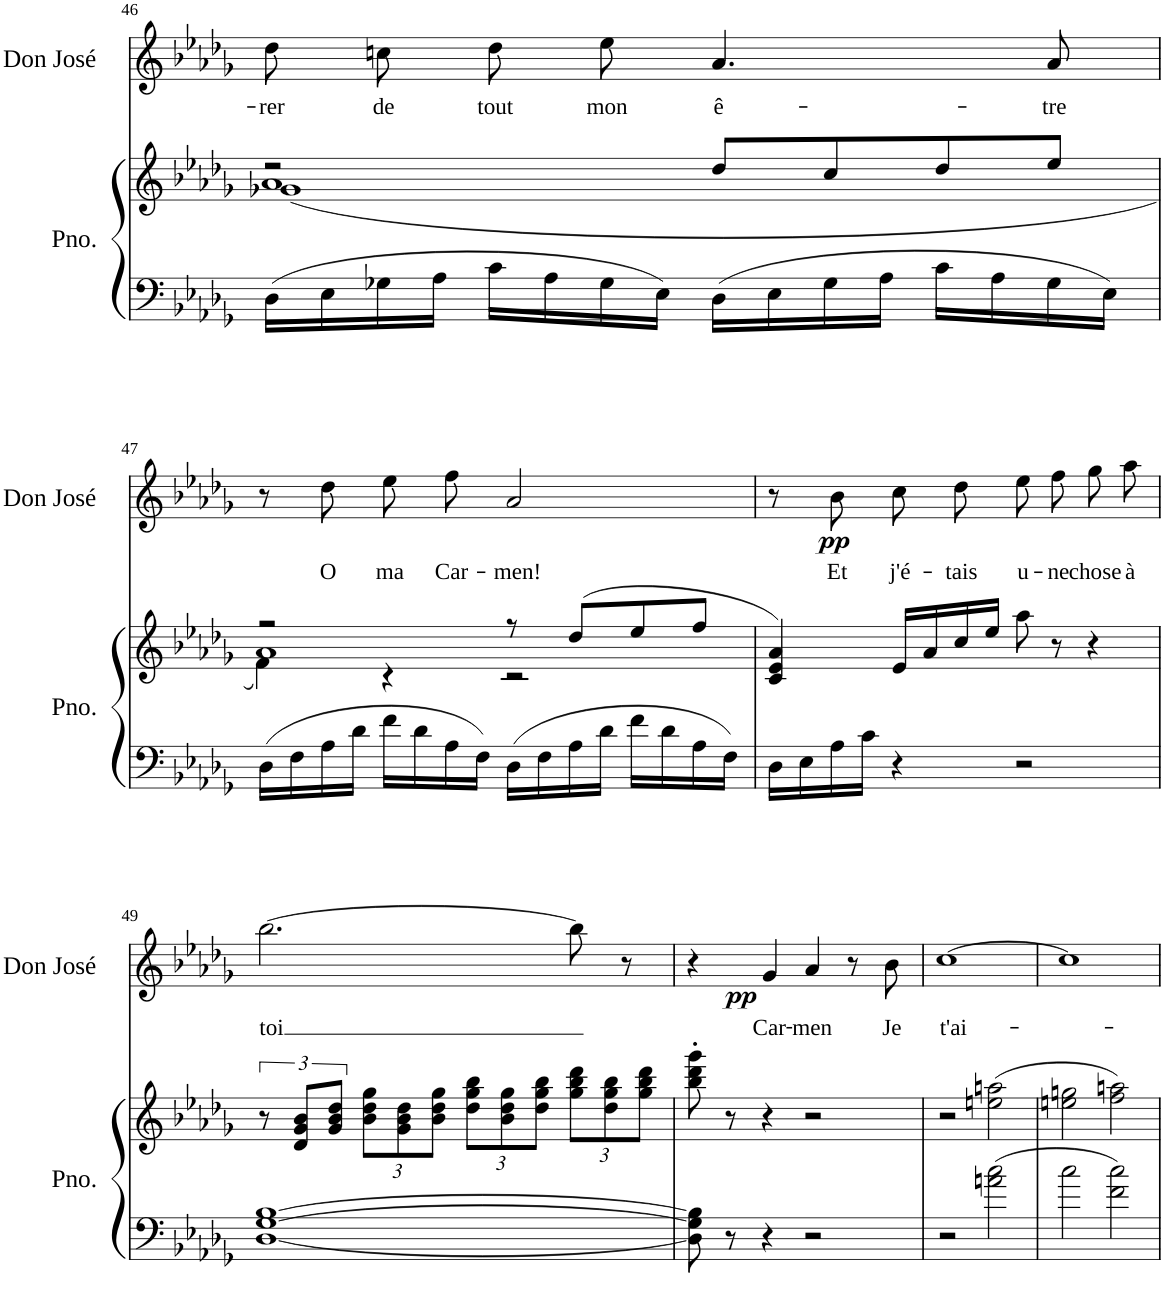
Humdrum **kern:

**kern	**kern	**kern	**text	**dynam
*part2	*part2	*part1	*part1	*part1
*staff3	*staff2	*staff1	*staff1	*staff1
*I"Piano	*	*I"Don José	*	*
*I'Pno.	*	*I'Don José	*	*
!!LO:PB:g=z
*clefF4	*clefG2	*clefG2	*	*
*k[b-e-a-d-g-]	*k[b-e-a-d-g-]	*k[b-e-a-d-g-]	*	*
*M4/4	*M4/4	*M4/4	*	*
*met(c)	*met(c)	*met(c)	*	*
=46	=46	=46	=46	=46
*	*^	*	*	*
*	*	*^	*	*	*
!	!	!	!	!	!LO:LY:b	!
16D-\LL	2r	1a-	(1g-X	8dd-\L	-rer	.
16E-\	.	.	.	.	.	.
!	!	!	!	!	!LO:LY:b	!
16G-X\	.	.	.	8ccn\J	de	.
16A-\JJ	.	.	.	.	.	.
!	!	!	!	!	!LO:LY:b	!
16c\LL	.	.	.	8dd-\L	tout	.
16A-\	.	.	.	.	.	.
!	!	!	!	!	!LO:LY:b	!
16G-\	.	.	.	8ee-\J	mon	.
16E-\JJ	.	.	.	.	.	.
!	!	!	!	!	!LO:LY:b	!
16D-\LL	8dd-/L	.	.	4.a-/	ê-	.
16E-\	.	.	.	.	.	.
16G-\	8cc/	.	.	.	.	.
16A-\JJ	.	.	.	.	.	.
16c\LL	8dd-/	.	.	.	.	.
16A-\	.	.	.	.	.	.
!	!	!	!	!	!LO:LY:b	!
16G-\	8ee-/J	.	.	8a-/	-tre	.
16E-\JJ	.	.	.	.	.	.
!!LO:LB:g=z
=47	=47	=47	=47	=47	=47	=47
16D-\LL	2r	1a-	4f\)	8r	.	.
16F\	.	.	.	.	.	.
!	!	!	!	!	!LO:LY:b	!
16A-\	.	.	.	8dd-\	O	.
16d-\JJ	.	.	.	.	.	.
!	!	!	!	!	!LO:LY:b	!
16f\LL	.	.	4r	8ee-\L	ma	.
16d-\	.	.	.	.	.	.
!	!	!	!	!	!LO:LY:b	!
16A-\	.	.	.	8ff\J	Car-	.
16F\JJ	.	.	.	.	.	.
!	!	!	!	!	!LO:LY:b	!
16D-\LL	8r	.	2r	2a-/	-men!	.
16F\	.	.	.	.	.	.
16A-\	(8dd-/L	.	.	.	.	.
16d-\JJ	.	.	.	.	.	.
16f\LL	8ee-/	.	.	.	.	.
16d-\	.	.	.	.	.	.
16A-\	8ff/J	.	.	.	.	.
16F\JJ	.	.	.	.	.	.
*	*v	*v	*v	*	*	*
=48	=48	=48	=48	=48
16D-\LL	4c/ 4e-/ 4a-/)	8r	.	.
16E-\	.	.	.	.
!	!	!	!LO:LY:b	!LO:DY:b
16A-\	.	8b-\	Et	pp
16c\JJ	.	.	.	.
!	!	!	!LO:LY:b	!
4r	16e-/LL	8cc\L	j'é-	.
.	16a-/	.	.	.
!	!	!	!LO:LY:b	!
.	16cc/	8dd-\J	-tais	.
.	16ee-/JJ	.	.	.
!	!	!	!LO:LY:b	!
2r	8aa-\	8ee-\L	u-	.
!	!	!	!LO:LY:b	!
.	8r	8ff\J	-ne	.
!	!	!	!LO:LY:b	!
.	4r	8gg-\L	chose	.
!	!	!	!LO:LY:b	!
.	.	8aa-\J	à	.
!!LO:LB:g=z
=49	=49	=49	=49	=49
!	!	!	!LO:LY:b	!
[1D- [1G- [1B-	12r	[2.bb-\	toi	.
.	12d-/ 12g-/ 12b-/L	.	.	.
.	12g-/ 12b-/ 12dd-/J	.	.	.
*	*Xbrackettup	*	*	*
.	12b-\ 12dd-\ 12gg-\L	.	.	.
.	12g-\ 12b-\ 12dd-\	.	.	.
.	12b-\ 12dd-\ 12gg-\J	.	.	.
.	12dd-\ 12gg-\ 12bb-\L	.	.	.
.	12b-\ 12dd-\ 12gg-\	.	.	.
.	12dd-\ 12gg-\ 12bb-\J	.	.	.
.	12gg-\ 12bb-\ 12ddd-\L	8bb-\]	.	.
.	12dd-\ 12gg-\ 12bb-\	.	.	.
.	.	8r	.	.
.	12gg-\ 12bb-\ 12ddd-\J	.	.	.
=50	=50	=50	=50	=50
8D-\] 8G-\] 8B-\]	8bb-\' 8ddd-\' 8ggg-\'	4r	.	.
8r	8r	.	.	.
!	!	!	!LO:LY:b	!LO:DY:b
4r	4r	4g-/	Car-	pp
!	!	!	!LO:LY:b	!
2r	2r	4a-/	-men	.
.	.	8r	.	.
!	!	!	!LO:LY:b	!
.	.	8b-\	Je	.
=51	=51	=51	=51	=51
!	!	!	!LO:LY:b	!
2r	2r	[1cc	t'ai-	.
2an\ 2cc\	(2een\ 2aan\	.	.	.
=52	=52	=52	=52	=52
2cc\	2een\ 2ggn\	1cc]	.	.
2f\ 2cc\	2ff\ 2aan\)	.	.	.
=	=	=	=	=
*-	*-	*-	*-	*-
